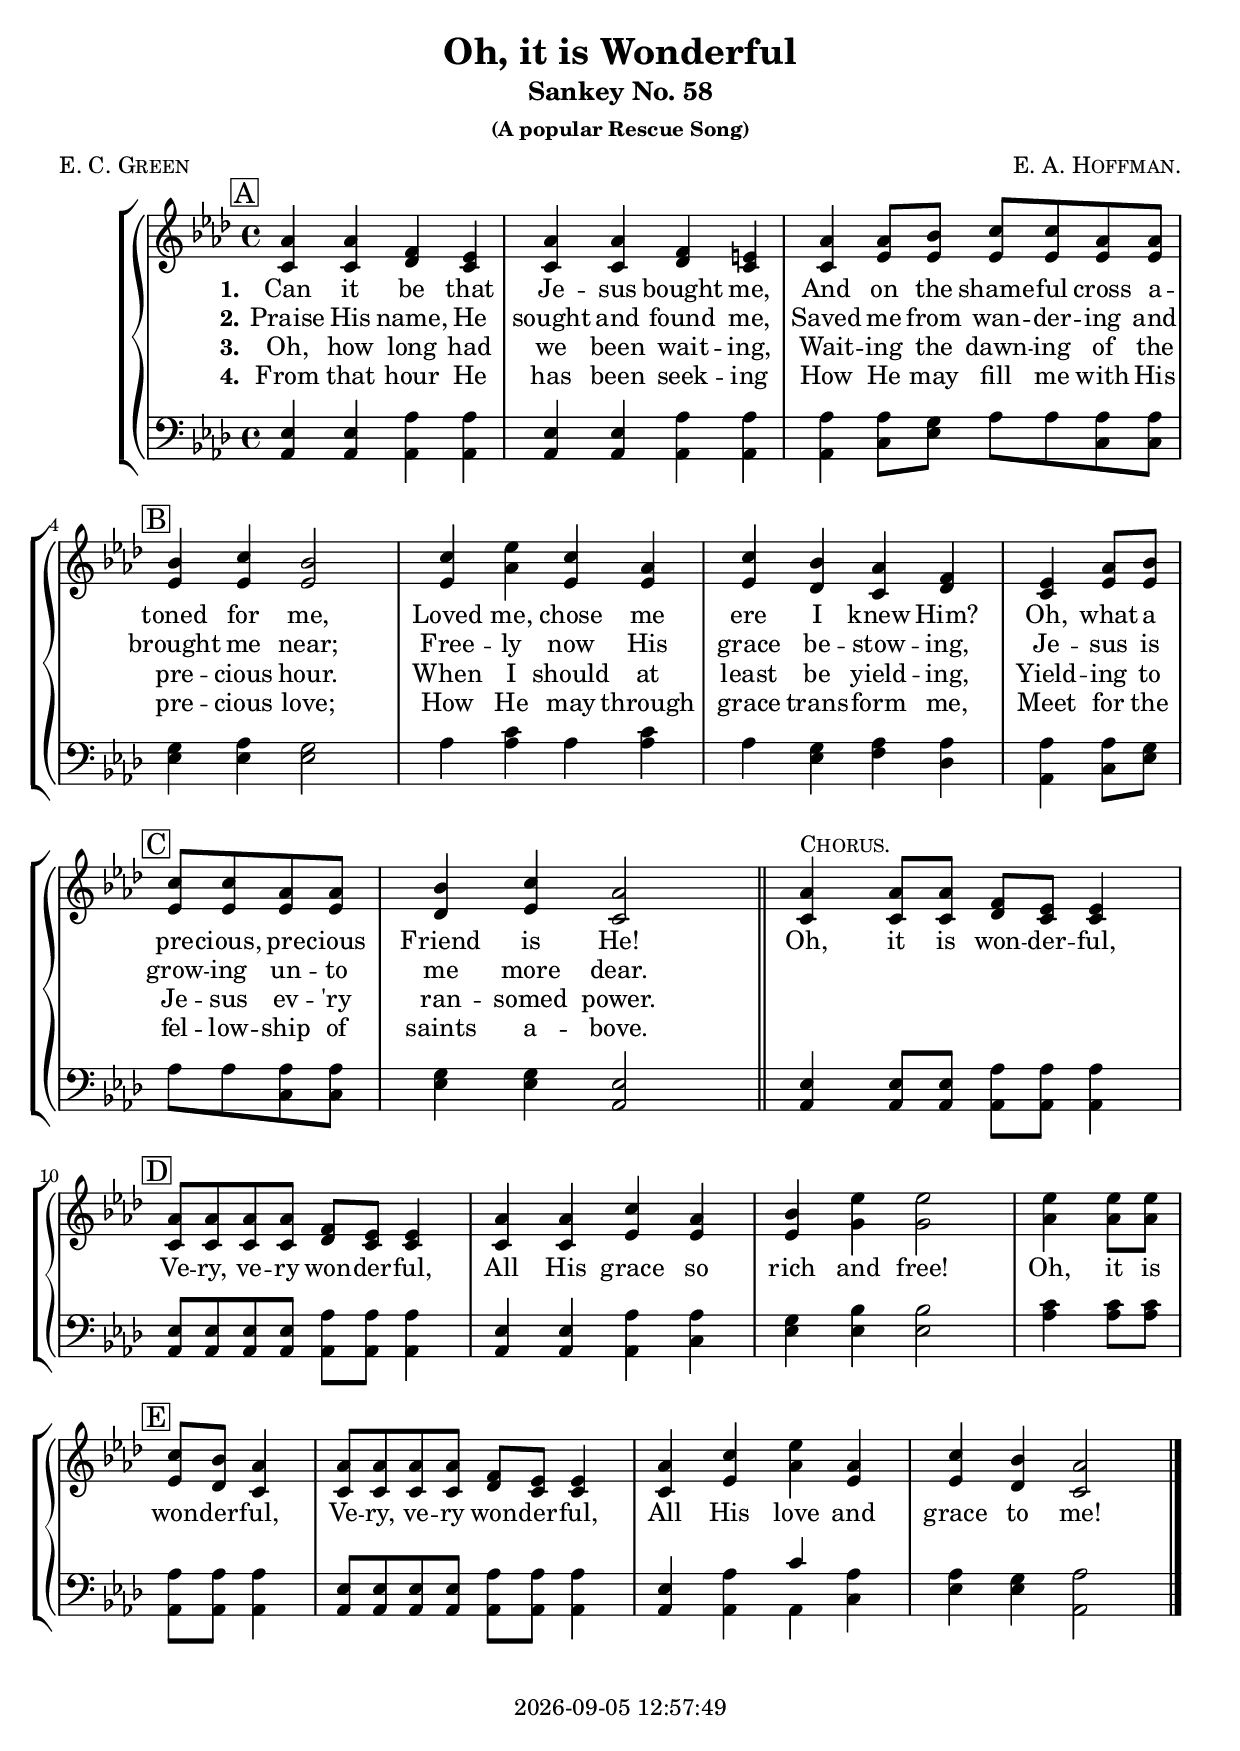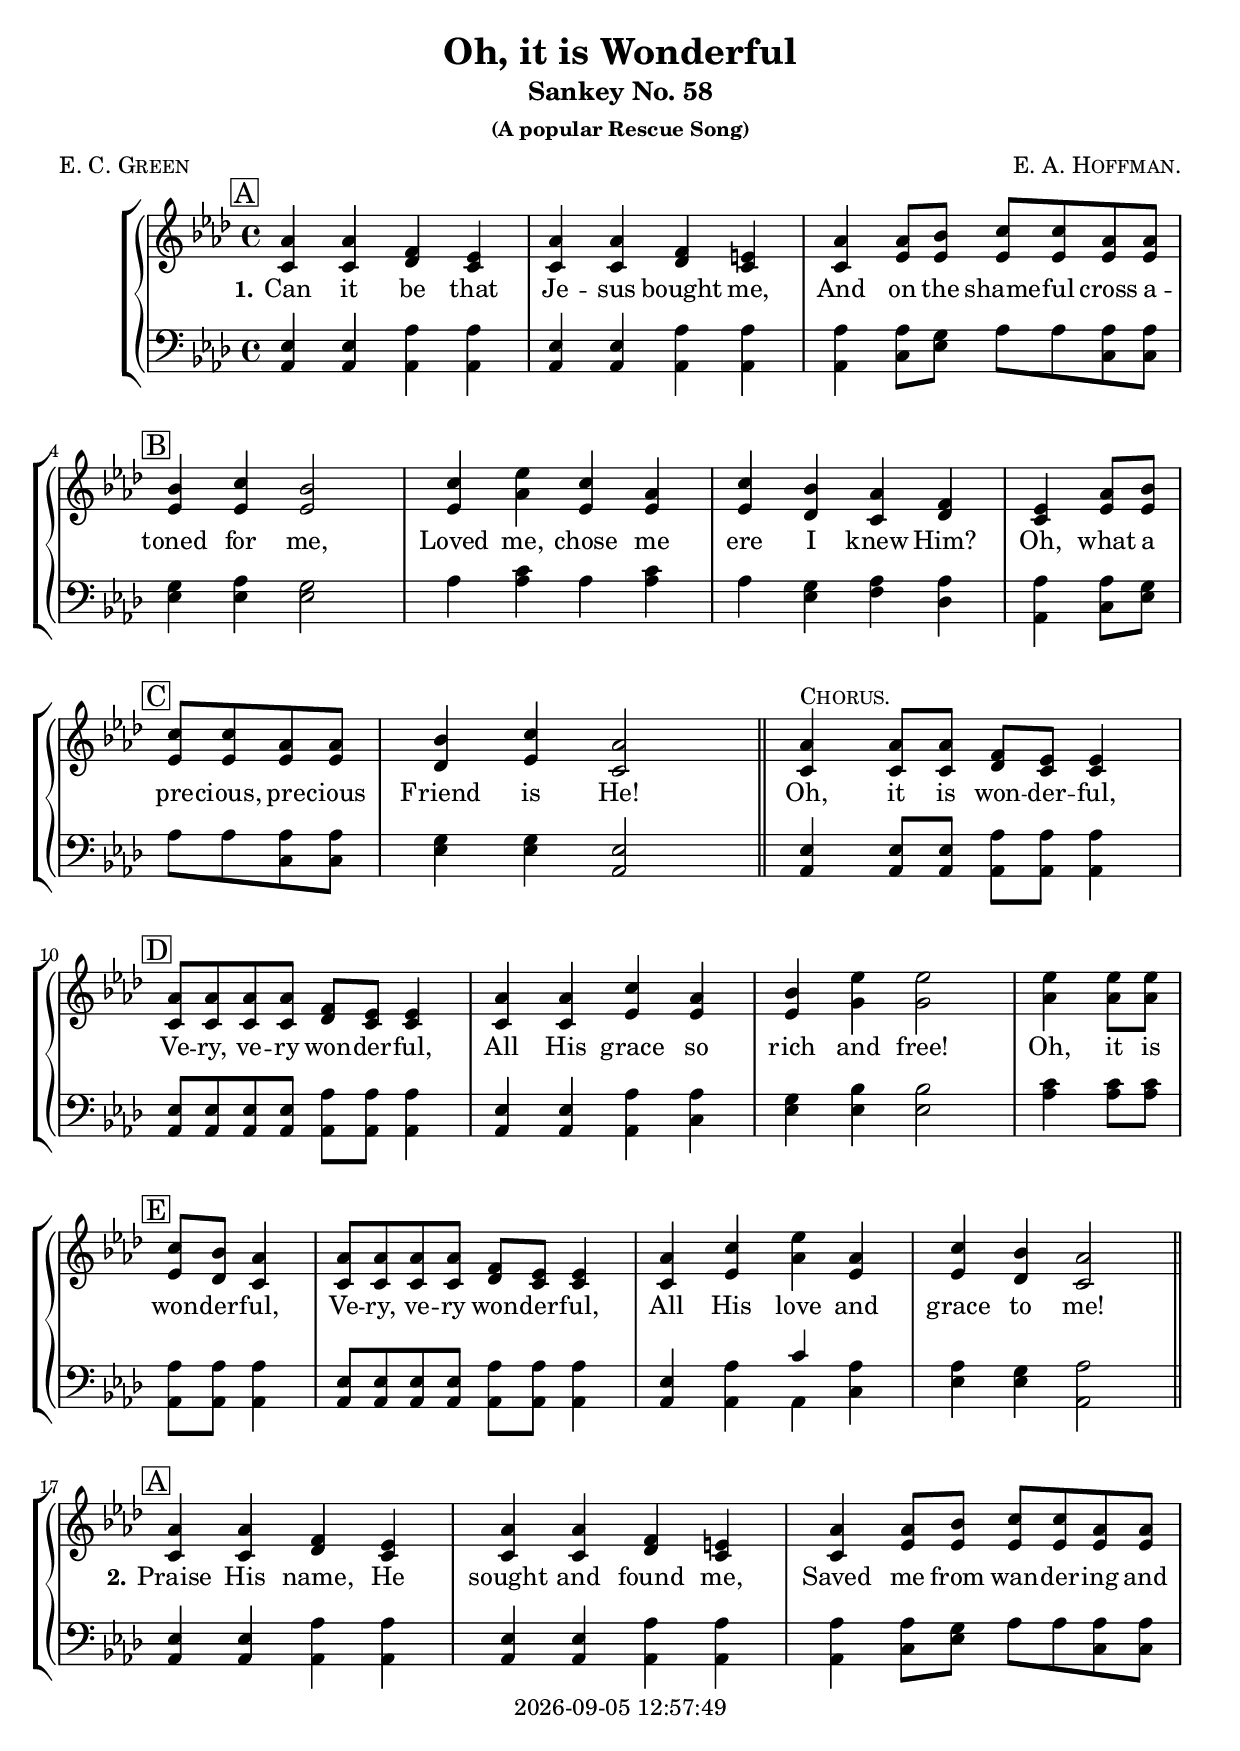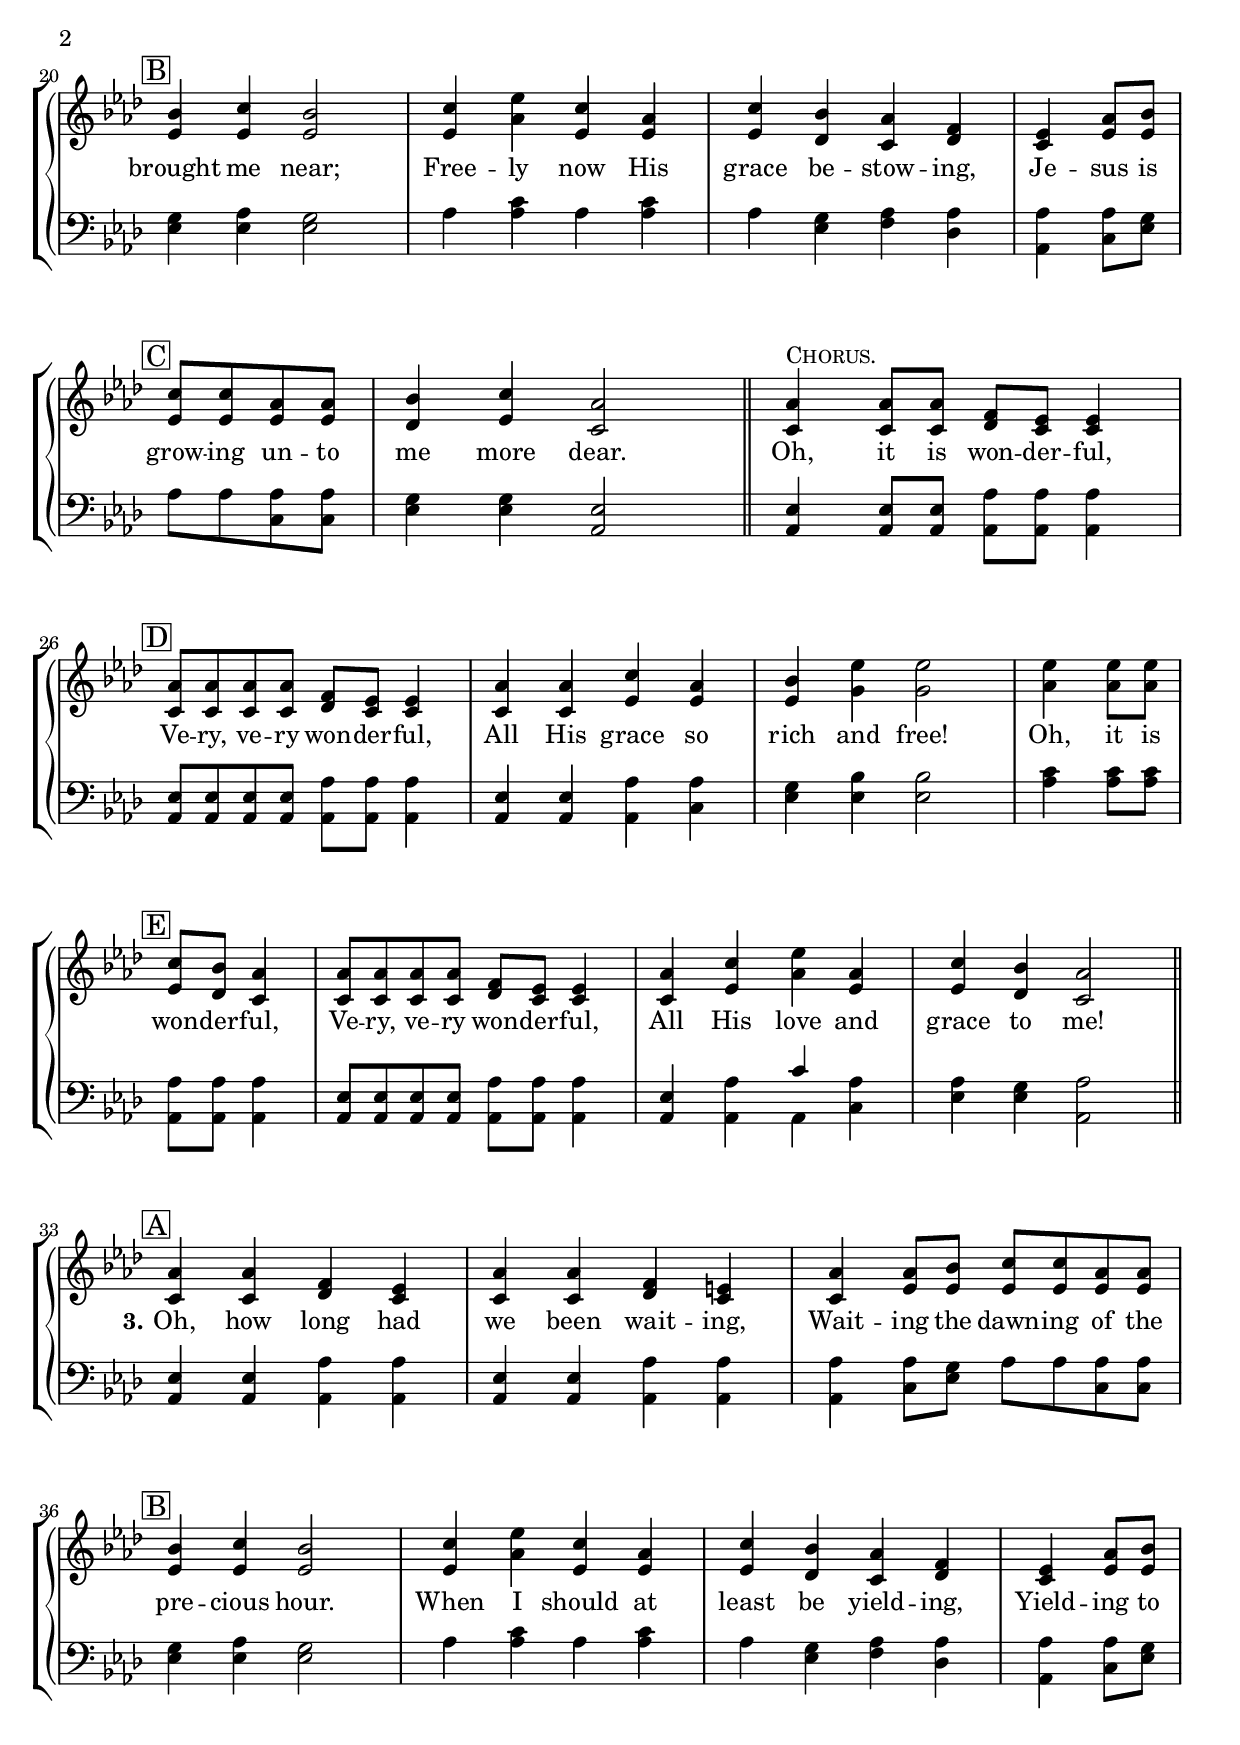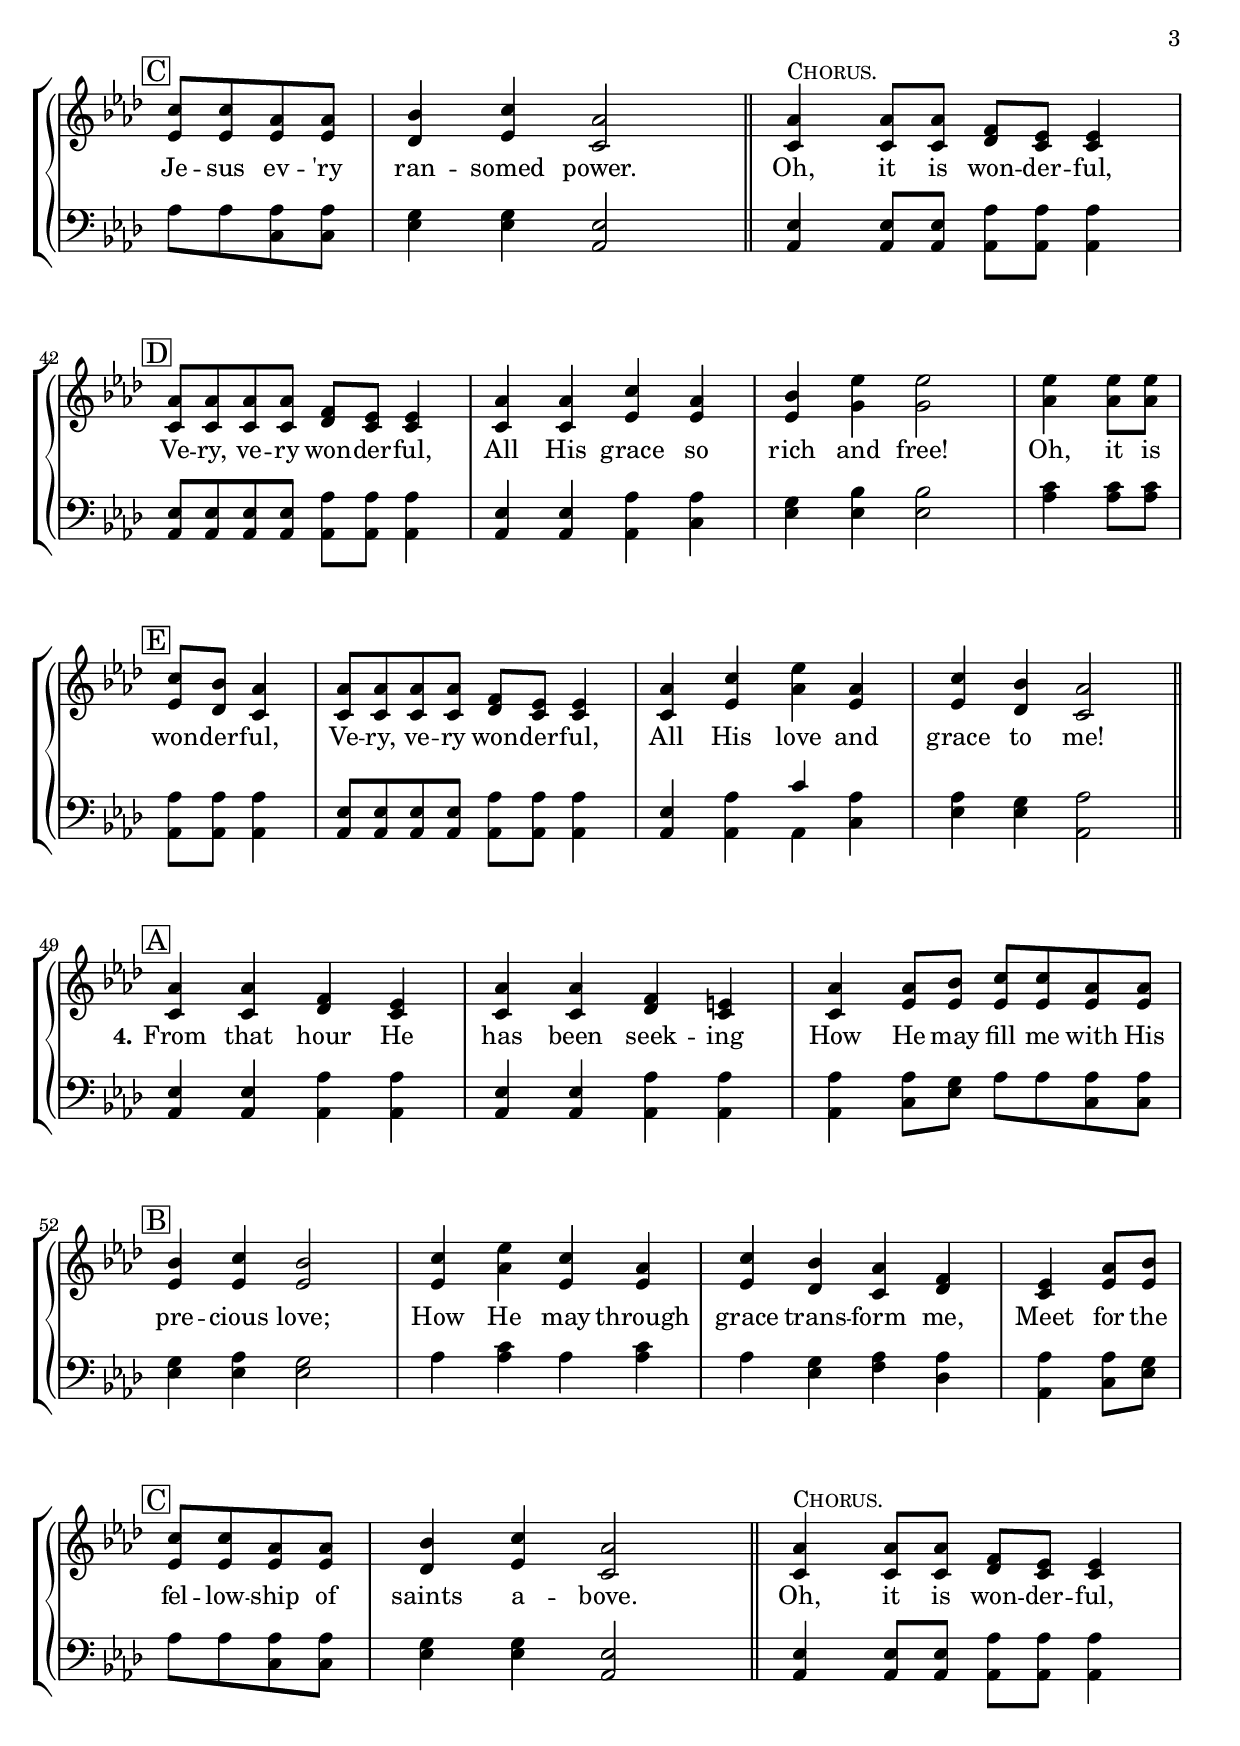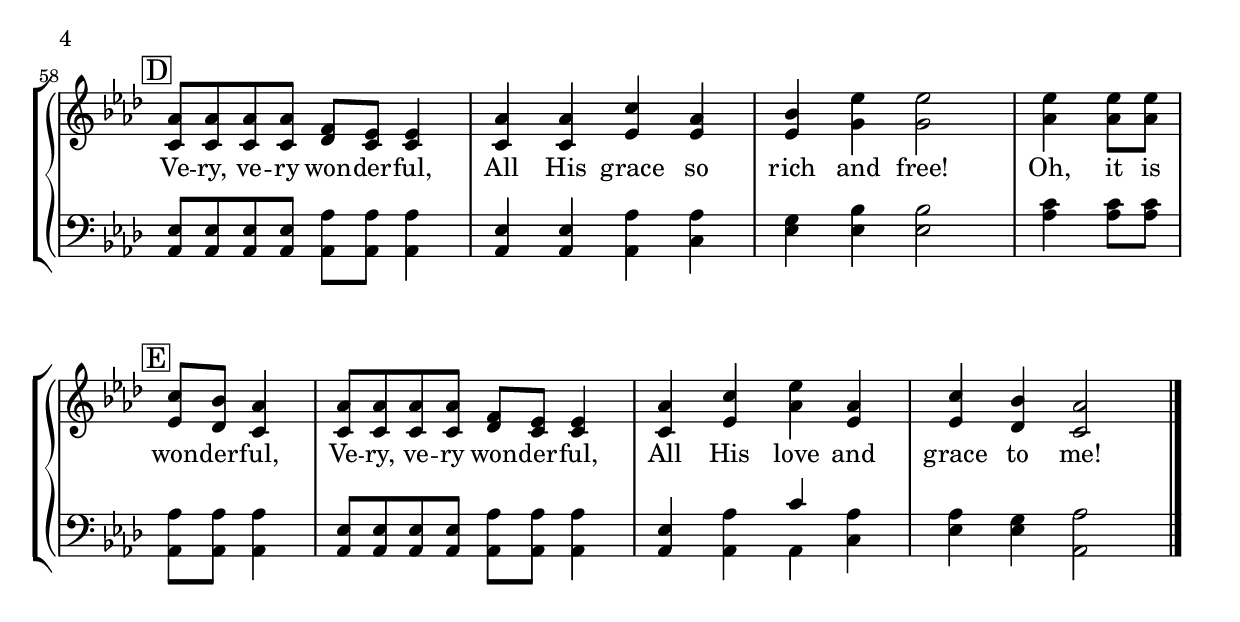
\version "2.22.0"

\include "articulate.ly"

today = #(strftime "%Y-%m-%d %H:%M:%S" (localtime (current-time)))

\header {
% centered at top
%  dedication  = "dedication"
  title       = "Oh, it is Wonderful"
  subtitle    = "Sankey No. 58"
  subsubtitle = "(A popular Rescue Song)"
%  instrument  = "instrument"
  
% arrangement of following lines:
%
%  poet    composer
%  meter   arranger
%  piece       opus

  composer    = \markup\smallCaps "E. A. Hoffman."
%  arranger    = "arranger"
%  opus        = "opus"

  poet        = \markup\smallCaps "E. C. Green"

% centered at bottom
% tagline     = "tagline" % default lilypond version
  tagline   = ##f
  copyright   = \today
}

% #(set-global-staff-size 16)

global = {
  \key aes \major
  \time 4/4
}

RehearsalTrack = {
% \set Score.currentBarNumber = #5
% \mark \markup { \circle "1a" }
  \mark \markup { \box "A" } s1*3
  \mark \markup { \box "B" } s1*3 s2
  \mark \markup { \box "C" } s2 s1*2
  \mark \markup { \box "D" } s1*3 s2
  \mark \markup { \box "E" } s2 s1*3
}

TempoTrack = {
}

soprano = \relative {
  aes'4 aes f ees
  aes4 aes f e
  aes4 aes8 bes c c aes aes
  bes4 c bes2 % B
  c4 ees c aes
  c4 bes aes f
  ees4 aes8 bes \bar "|" \break \partial 2 c8 c aes aes
  bes4 c aes2 \bar "||"
  aes4^\markup \smallCaps Chorus. aes8 aes f ees ees4 \break
  aes8 aes aes aes f ees ees4 % D
  aes4 aes c aes
  bes4 ees ees2
  ees4 8 8 \bar "|" \break \partial 2 c8 bes aes4
  aes8 aes aes aes f ees ees4 % E
  aes4 c ees aes,
  c4 bes aes2
}

alto = \relative {
  c'4 c des c
  c4 c des c
  c4 ees8 8 8 8 8 8
  ees4 4 2 % B
  ees4 aes ees ees
  ees4 des c des
  c4 ees8 ees ees ees ees ees
  des4 ees c2 % C
  c4 8 8 des c c4
  c8 8 8 8 des c c4 % D
  c4 c ees ees
  ees4 g g2
  aes4 8 8 ees des c4
  c8 c c c des c c4 % E
  c4 ees aes ees
  ees4 des c2
}

tenor = \relative {
  ees4 ees aes aes
  ees4 ees aes aes
  aes4 8 g aes aes aes aes
  g4 aes g2 % B
  aes4 c aes c
  aes4 g aes aes
  aes4 aes8 g aes aes aes aes
  g4 g ees2 % C
  ees4 ees8 ees aes aes aes4
  ees8 ees ees ees aes aes aes4 % D
  ees4 ees aes aes
  g4 bes bes2
  c4 c8 c aes aes aes4
  ees8 ees ees ees aes aes aes4 % E
  ees4 aes c aes
  aes4 g aes2
}

bass= \relative {
  aes,4 aes aes aes
  aes4 aes aes aes
  aes4 c8 ees aes aes c, c
  ees4 ees ees2 % B
  aes4 aes aes aes
  aes4 ees f des
  aes4 c8 ees aes aes c, c % C
  ees4 ees aes,2
  aes4 8 8 8 8 4
  aes8 8 8 8 8 8 4 % D
  aes4 aes aes c
  ees4 4 2
  aes4 8 8 aes, aes aes4
  aes8 8 8 8 8 8 4 % E
  aes4 aes aes c
  ees4 ees aes,2
}

chorus = \lyricmode {
  Oh, it is won -- der -- ful,
  Ve -- ry, ve -- ry won -- der -- ful,
  All His grace so rich and free!
  Oh, it is won -- der -- ful,
  Ve -- ry, ve -- ry won -- der -- ful,
  All His love and grace to me!
}

wordsOne = \lyricmode {
  \set stanza = "1."
  Can it be that Je -- sus bought me,
  And on the shame -- ful cross a -- toned for me,
  Loved me, chose me ere I knew Him?
  Oh, what a pre -- cious, pre -- cious Friend is He!
}
  
wordsTwo = \lyricmode {
  \set stanza = "2."
  Praise His name, He sought and found me,
  Saved me from wan -- der -- ing and brought me near;
  Free -- ly now His grace be -- stow -- ing,
  Je -- sus is grow -- ing un -- to me more dear.
}
  
wordsThree = \lyricmode {
  \set stanza = "3."
  Oh, how long had we been wait -- ing,
  Wait -- ing the dawn -- ing of the pre -- cious hour.
  When I should at least be yield -- ing,
  Yield -- ing to Je -- sus ev -- 'ry ran -- somed power.
}
  
wordsFour = \lyricmode {
  \set stanza = "4."
  From that hour He has been seek -- ing
  How He may fill me with His pre -- cious love;
  How He may through grace trans -- form me,
  Meet for the fel -- low -- ship of saints a -- bove.
}
  
wordsMidi = \lyricmode {
}
  
nl = { \bar "||" \break }

\book {
  \bookOutputSuffix "repeat"
  \score {
    \context GrandStaff <<
      <<
        \new ChoirStaff <<
                                  % Joint soprano/alto staff
          \new Staff \with { printPartCombineTexts = ##f }
          <<
            \new Voice \RehearsalTrack
            \new NullVoice = "aligner" \soprano
            \new Voice = "women" \partCombine { \global \soprano \bar "|." } { \global \alto }
            \new Lyrics \lyricsto "aligner" { \wordsOne \chorus }
            \new Lyrics \lyricsto "aligner"   \wordsTwo
            \new Lyrics \lyricsto "aligner"   \wordsThree
            \new Lyrics \lyricsto "aligner"   \wordsFour
          >>
                                  % Joint tenor/bass staff
          \new Staff \with { printPartCombineTexts = ##f }
          <<
            \clef "bass"
            \new Voice = "men" \partCombine { \global \tenor } { \global \bass }
          >>
        >>
      >>
    >>
    \layout {
      indent = 1.5\cm
      \context {
        \Staff \RemoveAllEmptyStaves
      }
    }
  }
}

\book {
  \bookOutputSuffix "single"
  \score {
%    \articulate
    \context GrandStaff <<
      <<
        \new ChoirStaff <<
                                  % Joint soprano/alto staff
          \new Staff \with { printPartCombineTexts = ##f }
          <<
            \new Voice {
               \RehearsalTrack
               \RehearsalTrack
               \RehearsalTrack
               \RehearsalTrack
            }
            \new Voice {
              \TempoTrack
              \TempoTrack
              \TempoTrack
              \TempoTrack
            }
            \new NullVoice = "aligner" { \soprano \soprano \soprano \soprano }
            \new Voice = "women" \partCombine { \global \soprano \soprano \soprano \soprano \bar "|." }
                                               { \global \alto \nl \alto \nl \alto \nl \alto }
            \new Lyrics \lyricsto "aligner" { \wordsOne   \chorus
                                              \wordsTwo   \chorus
                                              \wordsThree \chorus
                                              \wordsFour  \chorus
                                            }
%            \new Lyrics \lyricsto "aligner" \wordsMidi
          >>
                                  % Joint tenor/bass staff
          \new Staff \with { printPartCombineTexts = ##f }
          <<
            \clef "bass"
            \new Voice = "men" \partCombine { \global \tenor \tenor \tenor \tenor }
                                            { \global \bass \bass \bass \bass }
          >>
        >>
      >>
    >>
    \layout {
      indent = 1.5\cm
      \context {
        \Staff \RemoveAllEmptyStaves
      }
    }
    \midi {}
  }
}
